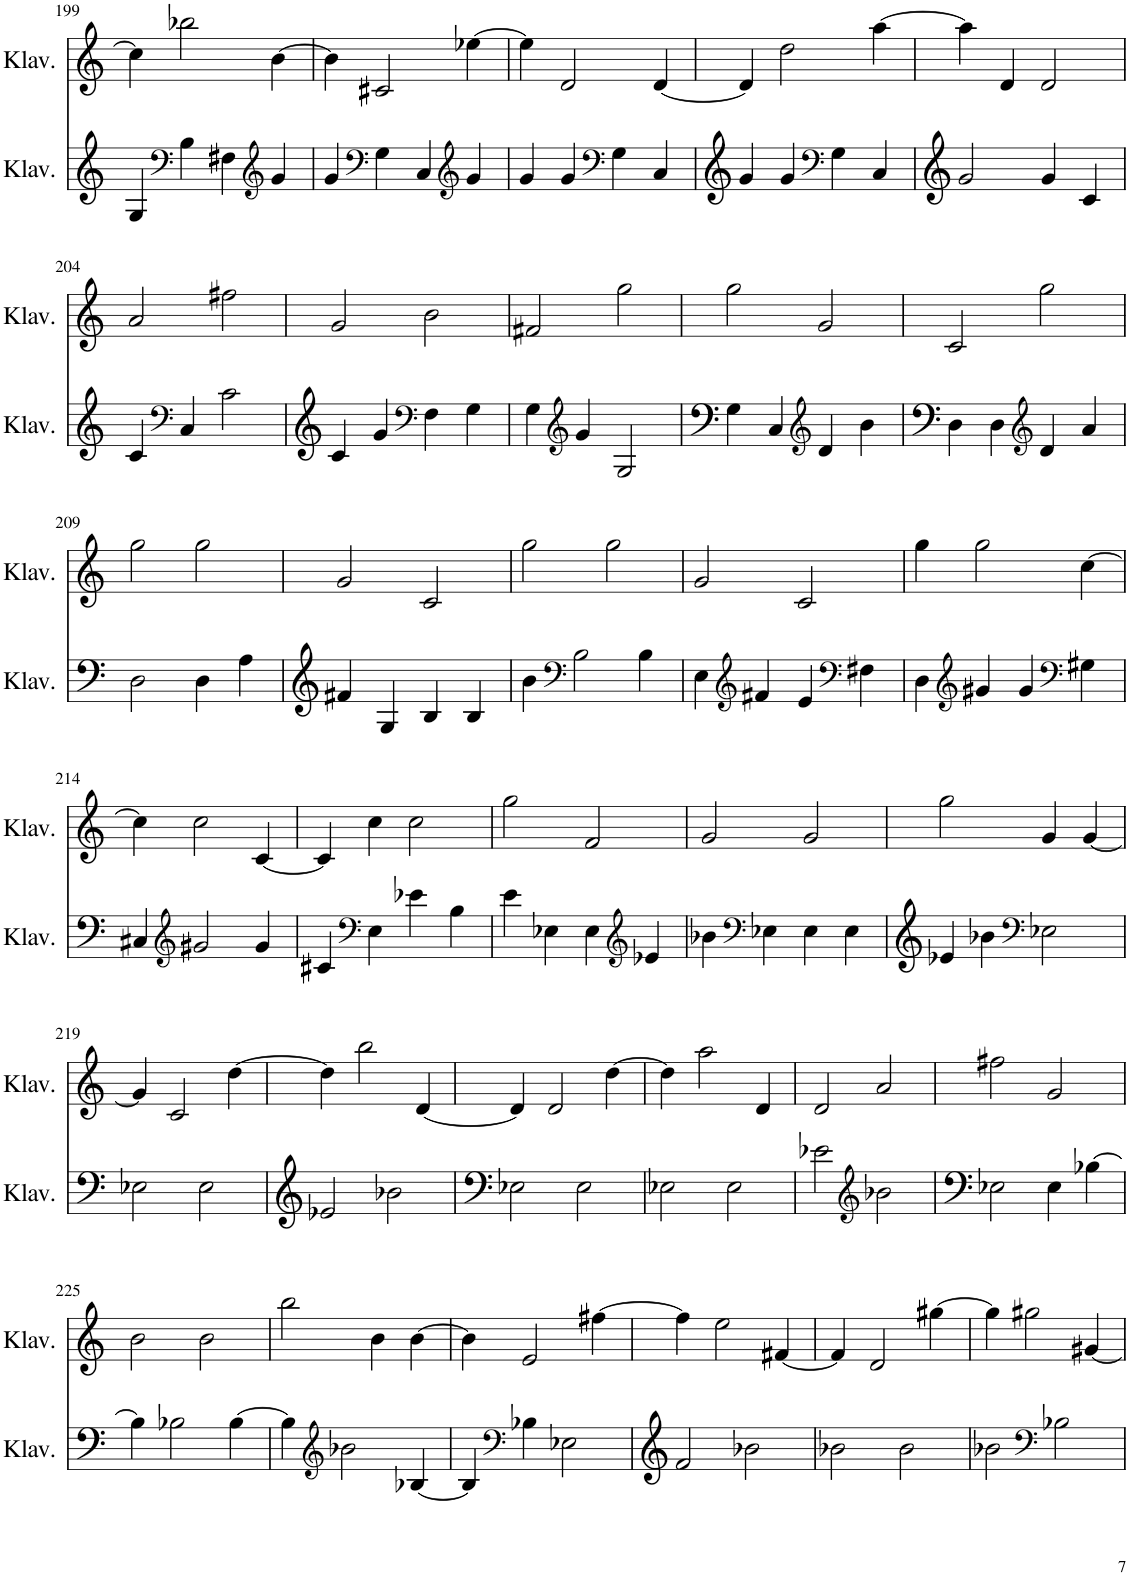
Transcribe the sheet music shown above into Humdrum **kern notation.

**kern	**kern
*part2	*part1
*staff2	*staff1
*I"Klavier	*I"Klavier
*I'Klav.	*I'Klav.
!!LO:PB:g=z
*clefG2	*clefG2
*k[]	*k[]
*M4/4	*M4/4
=199	=199
4G/	4cc#\]
*clefF4	*
4B\	2bb-X\
4F#X\	.
*clefG2	*
4g/	[4b\
=200	=200
4g/	4b\]
*clefF4	*
4G\	2c#X/
4C/	.
*clefG2	*
4g/	[4ee-X\
=201	=201
4g/	4ee-\]
4g/	2d/
*clefF4	*
4G\	.
4C/	[4d/
=202	=202
4g/	4d/]
4g/	2dd\
*clefF4	*
4G\	.
4C/	[4aa\
=203	=203
2g/	4aa\]
.	4d/
4g/	2d/
4c/	.
!!LO:LB:g=z
=204	=204
4c/	2a/
*clefF4	*
4C/	.
2c\	2ff#X\
=205	=205
4c/	2g/
4g/	.
*clefF4	*
4F\	2b\
4G\	.
=206	=206
4G\	2f#X/
*clefG2	*
4g/	.
2G/	2gg\
=207	=207
4G\	2gg\
4C/	.
*clefG2	*
4d/	2g/
4b\	.
=208	=208
4D\	2c/
4D\	.
*clefG2	*
4d/	2gg\
4a/	.
!!LO:LB:g=z
=209	=209
2D\	2gg\
4D\	2gg\
4A\	.
=210	=210
4f#X/	2g/
4G/	.
4B/	2c/
4B/	.
=211	=211
4b\	2gg\
*clefF4	*
2B\	.
.	2gg\
4B\	.
=212	=212
4E\	2g/
*clefG2	*
4f#X/	.
4e/	2c/
*clefF4	*
4F#X\	.
=213	=213
4D\	4gg\
*clefG2	*
4g#X/	2gg\
4g#/	.
*clefF4	*
4G#X\	[4cc\
!!LO:LB:g=z
=214	=214
4C#X/	4cc\]
*clefG2	*
2g#X/	2cc\
4g#/	[4c/
=215	=215
4c#X/	4c/]
*clefF4	*
4E\	4cc\
4e-X\	2cc\
4B\	.
=216	=216
4e\	2gg\
4E-X\	.
4E-\	2f/
*clefG2	*
4e-X/	.
=217	=217
4b-X\	2g/
*clefF4	*
4E-X\	.
4E-\	2g/
4E-\	.
=218	=218
4e-X/	2gg\
4b-X\	.
*clefF4	*
2E-X\	4g/
.	[4g/
!!LO:LB:g=z
=219	=219
2E-X\	4g/]
.	2c/
2E-\	.
.	[4dd\
=220	=220
2e-X/	4dd\]
.	2bb\
2b-X\	.
.	[4d/
=221	=221
2E-X\	4d/]
.	2d/
2E-\	.
.	[4dd\
=222	=222
2E-X\	4dd\]
.	2aa\
2E-\	.
.	4d/
=223	=223
2e-X\	2d/
*clefG2	*
2b-X\	2a/
=224	=224
2E-X\	2ff#X\
4E-\	2g/
[4B-X\	.
!!LO:LB:g=z
=225	=225
4B-\]	2b\
2B-X\	.
.	2b\
[4B-\	.
=226	=226
4B-\]	2bb\
*clefG2	*
2b-X\	.
.	4b\
[4B-X/	[4b\
=227	=227
4B-/]	4b\]
*clefF4	*
4B-X\	2e/
2E-X\	.
.	[4ff#X\
=228	=228
2f/	4ff#\]
.	2ee\
2b-X\	.
.	[4f#X/
=229	=229
2b-X\	4f#/]
.	2d/
2b-\	.
.	[4gg#X\
=230	=230
2b-X\	4gg#\]
.	2gg#X\
*clefF4	*
2B-X\	.
.	[4g#X/
=	=
*-	*-
